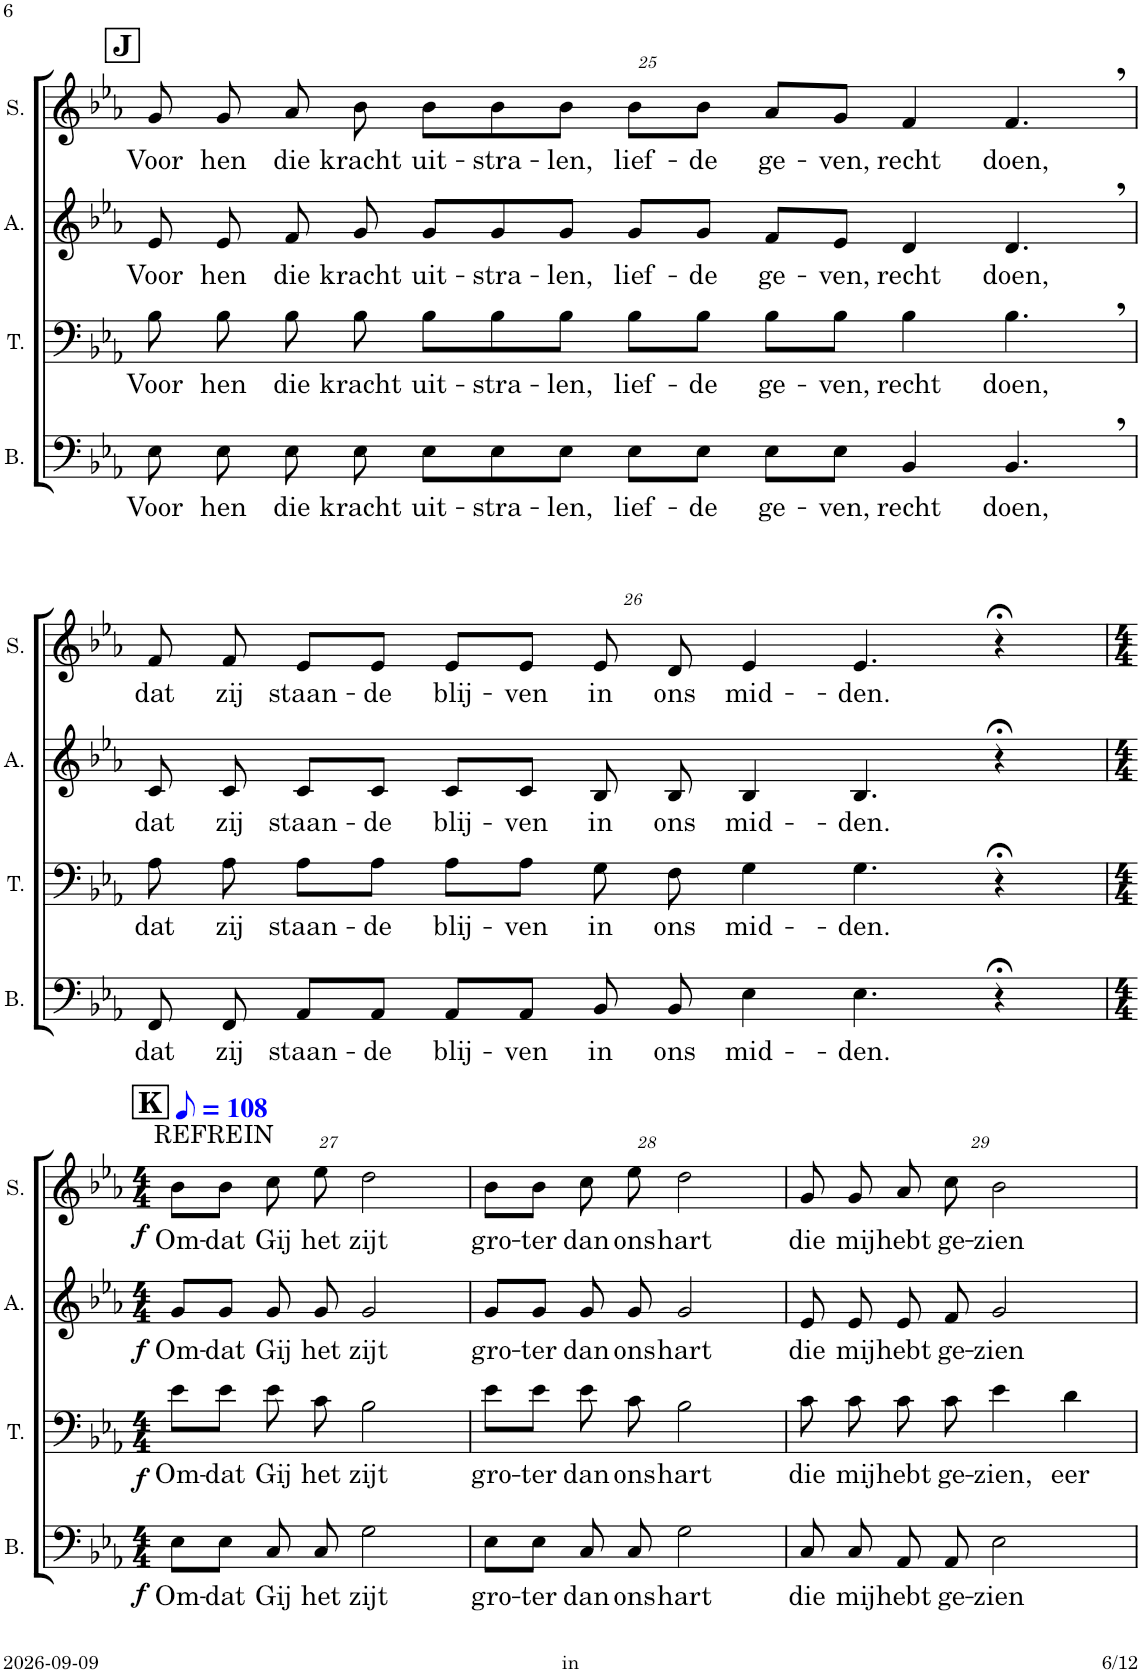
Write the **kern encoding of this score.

**kern	**text	**dynam	**kern	**text	**dynam	**kern	**text	**dynam	**kern	**text	**dynam
*part4	*part4	*part4	*part3	*part3	*part3	*part2	*part2	*part2	*part1	*part1	*part1
*staff4	*staff4	*staff4	*staff3	*staff3	*staff3	*staff2	*staff2	*staff2	*staff1	*staff1	*staff1
*I"Bass	*	*	*I"Tenor	*	*	*I"Alto	*	*	*I"Soprano	*	*
*I'B.	*	*	*I'T.	*	*	*I'A.	*	*	*I'S.	*	*
!!LO:PB:g=z
*clefF4	*	*	*clefF4	*	*	*clefG2	*	*	*clefG2	*	*
*k[b-e-a-]	*	*	*k[b-e-a-]	*	*	*k[b-e-a-]	*	*	*k[b-e-a-]	*	*
*M4/4	*	*	*M4/4	*	*	*M4/4	*	*	*M4/4	*	*
!!LO:REH:place=s1:a:B:cj:fs=14:t=J
=25	=25	=25	=25	=25	=25	=25	=25	=25	=25	=25	=25
!	!LO:LY:b	!	!	!LO:LY:b	!	!	!LO:LY:b	!	!	!LO:LY:b	!
8E-\	Voor	.	8B-\	Voor	.	8e-/	Voor	.	8g/	Voor	.
!	!LO:LY:b	!	!	!LO:LY:b	!	!	!LO:LY:b	!	!	!LO:LY:b	!
8E-\	hen	.	8B-\	hen	.	8e-/	hen	.	8g/	hen	.
!	!LO:LY:b	!	!	!LO:LY:b	!	!	!LO:LY:b	!	!	!LO:LY:b	!
8E-\	die	.	8B-\	die	.	8f/	die	.	8a-/	die	.
!	!LO:LY:b	!	!	!LO:LY:b	!	!	!LO:LY:b	!	!	!LO:LY:b	!
8E-\	kracht	.	8B-\	kracht	.	8g/	kracht	.	8b-\	kracht	.
!	!LO:LY:b	!	!	!LO:LY:b	!	!	!LO:LY:b	!	!	!LO:LY:b	!
8E-\L	uit-	.	8B-\L	uit-	.	8g/L	uit-	.	8b-\L	uit-	.
!	!LO:LY:b	!	!	!LO:LY:b	!	!	!LO:LY:b	!	!	!LO:LY:b	!
8E-\	-stra-	.	8B-\	-stra-	.	8g/	-stra-	.	8b-\	-stra-	.
!	!LO:LY:b	!	!	!LO:LY:b	!	!	!LO:LY:b	!	!	!LO:LY:b	!
8E-\J	-len,	.	8B-\J	-len,	.	8g/J	-len,	.	8b-\J	-len,	.
!	!LO:LY:b	!	!	!LO:LY:b	!	!	!LO:LY:b	!	!	!LO:LY:b	!
8E-\L	lief-	.	8B-\L	lief-	.	8g/L	lief-	.	8b-\L	lief-	.
!	!LO:LY:b	!	!	!LO:LY:b	!	!	!LO:LY:b	!	!	!LO:LY:b	!
8E-\J	-de	.	8B-\J	-de	.	8g/J	-de	.	8b-\J	-de	.
!	!LO:LY:b	!	!	!LO:LY:b	!	!	!LO:LY:b	!	!	!LO:LY:b	!
8E-\L	ge-	.	8B-\L	ge-	.	8f/L	ge-	.	8a-/L	ge-	.
!	!LO:LY:b	!	!	!LO:LY:b	!	!	!LO:LY:b	!	!	!LO:LY:b	!
8E-\J	-ven,	.	8B-\J	-ven,	.	8e-/J	-ven,	.	8g/J	-ven,	.
!	!LO:LY:b	!	!	!LO:LY:b	!	!	!LO:LY:b	!	!	!LO:LY:b	!
4BB-/	recht	.	4B-\	recht	.	4d/	recht	.	4f/	recht	.
!	!LO:LY:b	!	!	!LO:LY:b	!	!	!LO:LY:b	!	!	!LO:LY:b	!
4.BB-,/	doen,	.	4.B-,\	doen,	.	4.d,/	doen,	.	4.f,/	doen,	.
!!LO:LB:g=z
=26	=26	=26	=26	=26	=26	=26	=26	=26	=26	=26	=26
!	!LO:LY:b	!	!	!LO:LY:b	!	!	!LO:LY:b	!	!	!LO:LY:b	!
8FF/	dat	.	8A-\	dat	.	8c/	dat	.	8f/	dat	.
!	!LO:LY:b	!	!	!LO:LY:b	!	!	!LO:LY:b	!	!	!LO:LY:b	!
8FF/	zij	.	8A-\	zij	.	8c/	zij	.	8f/	zij	.
!	!LO:LY:b	!	!	!LO:LY:b	!	!	!LO:LY:b	!	!	!LO:LY:b	!
8AA-/L	staan-	.	8A-\L	staan-	.	8c/L	staan-	.	8e-/L	staan-	.
!	!LO:LY:b	!	!	!LO:LY:b	!	!	!LO:LY:b	!	!	!LO:LY:b	!
8AA-/J	-de	.	8A-\J	-de	.	8c/J	-de	.	8e-/J	-de	.
!	!LO:LY:b	!	!	!LO:LY:b	!	!	!LO:LY:b	!	!	!LO:LY:b	!
8AA-/L	blij-	.	8A-\L	blij-	.	8c/L	blij-	.	8e-/L	blij-	.
!	!LO:LY:b	!	!	!LO:LY:b	!	!	!LO:LY:b	!	!	!LO:LY:b	!
8AA-/J	-ven	.	8A-\J	-ven	.	8c/J	-ven	.	8e-/J	-ven	.
!	!LO:LY:b	!	!	!LO:LY:b	!	!	!LO:LY:b	!	!	!LO:LY:b	!
8BB-/	in	.	8G\	in	.	8B-/	in	.	8e-/	in	.
!	!LO:LY:b	!	!	!LO:LY:b	!	!	!LO:LY:b	!	!	!LO:LY:b	!
8BB-/	ons	.	8F\	ons	.	8B-/	ons	.	8d/	ons	.
!	!LO:LY:b	!	!	!LO:LY:b	!	!	!LO:LY:b	!	!	!LO:LY:b	!
4E-\	mid-	.	4G\	mid-	.	4B-/	mid-	.	4e-/	mid-	.
!	!LO:LY:b	!	!	!LO:LY:b	!	!	!LO:LY:b	!	!	!LO:LY:b	!
4.E-\	-den.	.	4.G\	-den.	.	4.B-/	-den.	.	4.e-/	-den.	.
4r;<	.	.	4r;<	.	.	4r;<	.	.	4r;<	.	.
!!LO:LB:g=z
=27	=27	=27	=27	=27	=27	=27	=27	=27	=27	=27	=27
!!LO:REH:place=s1:a:B:cj:fs=14:t=K
*M4/4	*	*	*M4/4	*	*	*M4/4	*	*	*M4/4	*	*
*	*	*	*	*	*	*	*	*	*MM54	*	*
!	!	!	!	!	!	!	!	!	!LO:TX:a:t=REFREIN	!	!
!	!LO:LY:b	!LO:DY:b	!	!LO:LY:b	!LO:DY:b	!	!LO:LY:b	!LO:DY:b	!	!LO:LY:b	!LO:DY:b
8E-\L	Om-	f	8e-\L	Om-	f	8g/L	Om-	f	8b-\L	-Om-	f
!	!LO:LY:b	!	!	!LO:LY:b	!	!	!LO:LY:b	!	!	!LO:LY:b	!
8E-\J	-dat	.	8e-\J	-dat	.	8g/J	-dat	.	8b-\J	-dat	.
!	!LO:LY:b	!	!	!LO:LY:b	!	!	!LO:LY:b	!	!	!LO:LY:b	!
8C/	Gij	.	8e-\	Gij	.	8g/	Gij	.	8cc\	Gij	.
!	!LO:LY:b	!	!	!LO:LY:b	!	!	!LO:LY:b	!	!	!LO:LY:b	!
8C/	het	.	8c\	het	.	8g/	het	.	8ee-\	het	.
!	!LO:LY:b	!	!	!LO:LY:b	!	!	!LO:LY:b	!	!	!LO:LY:b	!
2G\	zijt	.	2B-\	zijt	.	2g/	zijt	.	2dd\	zijt	.
=28	=28	=28	=28	=28	=28	=28	=28	=28	=28	=28	=28
!	!LO:LY:b	!	!	!LO:LY:b	!	!	!LO:LY:b	!	!	!LO:LY:b	!
8E-\L	gro-	.	8e-\L	gro-	.	8g/L	gro-	.	8b-\L	gro-	.
!	!LO:LY:b	!	!	!LO:LY:b	!	!	!LO:LY:b	!	!	!LO:LY:b	!
8E-\J	-ter	.	8e-\J	-ter	.	8g/J	-ter	.	8b-\J	-ter	.
!	!LO:LY:b	!	!	!LO:LY:b	!	!	!LO:LY:b	!	!	!LO:LY:b	!
8C/	dan	.	8e-\	dan	.	8g/	dan	.	8cc\	dan	.
!	!LO:LY:b	!	!	!LO:LY:b	!	!	!LO:LY:b	!	!	!LO:LY:b	!
8C/	ons	.	8c\	ons	.	8g/	ons	.	8ee-\	ons	.
!	!LO:LY:b	!	!	!LO:LY:b	!	!	!LO:LY:b	!	!	!LO:LY:b	!
2G\	hart	.	2B-\	hart	.	2g/	hart	.	2dd\	hart	.
=29	=29	=29	=29	=29	=29	=29	=29	=29	=29	=29	=29
!	!LO:LY:b	!	!	!LO:LY:b	!	!	!LO:LY:b	!	!	!LO:LY:b	!
8C/	die	.	8c\	die	.	8e-/	die	.	8g/	die	.
!	!LO:LY:b	!	!	!LO:LY:b	!	!	!LO:LY:b	!	!	!LO:LY:b	!
8C/	mij	.	8c\	mij	.	8e-/	mij	.	8g/	mij	.
!	!LO:LY:b	!	!	!LO:LY:b	!	!	!LO:LY:b	!	!	!LO:LY:b	!
8AA-/	hebt	.	8c\	hebt	.	8e-/	hebt	.	8a-/	hebt	.
!	!LO:LY:b	!	!	!LO:LY:b	!	!	!LO:LY:b	!	!	!LO:LY:b	!
8AA-/	ge-	.	8c\	ge-	.	8f/	ge-	.	8cc\	ge-	.
!	!LO:LY:b	!	!	!LO:LY:b	!	!	!LO:LY:b	!	!	!LO:LY:b	!
2E-\	-zien	.	4e-\	-zien,	.	2g/	-zien	.	2b-\	-zien	.
!	!	!	!	!LO:LY:b	!	!	!	!	!	!	!
.	.	.	4d\	eer	.	.	.	.	.	.	.
=	=	=	=	=	=	=	=	=	=	=	=
*-	*-	*-	*-	*-	*-	*-	*-	*-	*-	*-	*-
